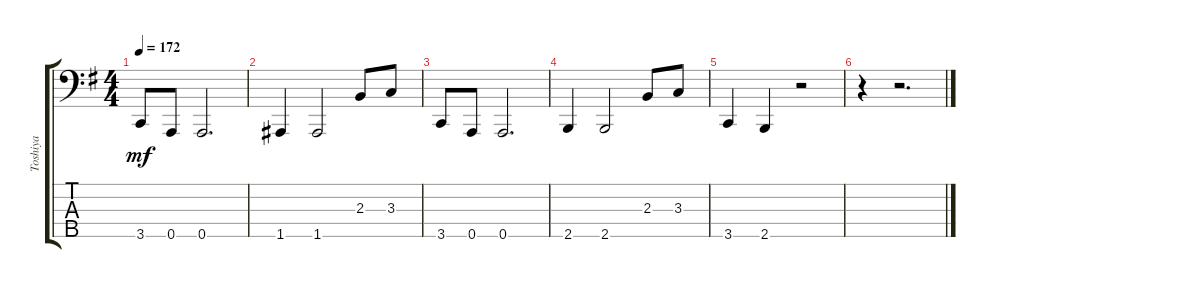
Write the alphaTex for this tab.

\track ("Toshiya" "Toshiya") {instrument electricbassfinger}
\staff {score tabs}
\tuning (G2 D2 A1 D1 A0) {hide}
\ts (4 4)
\tempo 172
\clef f4
\ks eminor
3.5.8{dy mf} 0.5.8 0.5.2{d} |
1.5.4 1.5.2 2.3.8 3.3.8 |
3.5.8 0.5.8 0.5.2{d} |
2.5.4 2.5.2 2.3.8 3.3.8 |
3.5.4 2.5.4 r.2 |
r.4 r.2{d}
